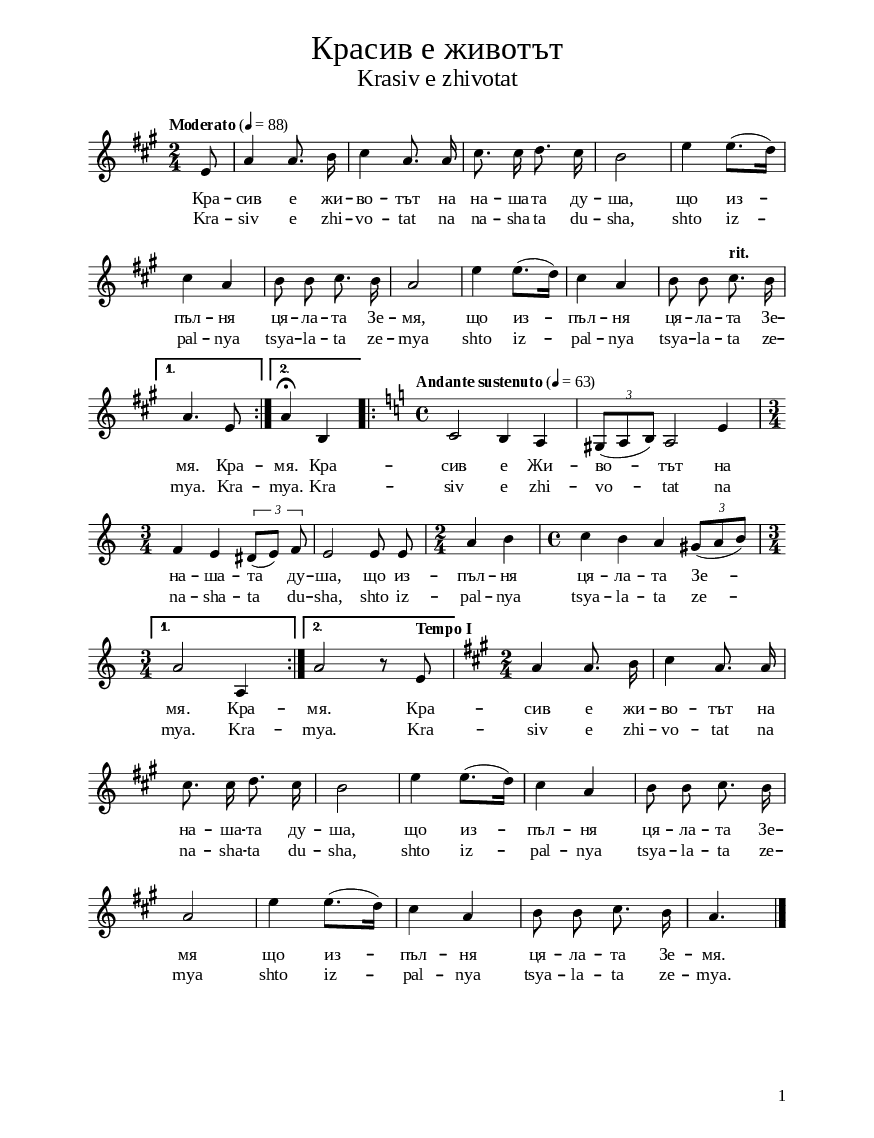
\version "2.24.0"

% include paper part and global functions
\include "include/globals.ily"

\bookpart {
  \label #'ref103
  \tocItem \markup "Красив е животът – Krasiv e zhivotat"
  \include "include/bookpart-paper.ily"
  \score {
    \include "include/score-layout.ily"


    \new Voice \absolute{

      \clef treble
      \key a \major
      \time 2/4
      \tempoFunc "Moderato" 4 "88"
      \autoBeamOff

      \partial 8

      \repeat volta 2 {
        e'8 | a'4 a'8. b'16 | cis''4 a'8. a'16 | cis''8. cis''16 d''8. cis''16 | b'2 | e''4 e''8. ( [ d''16 ] ) \break |

        cis''4 a' | b'8 b' cis''8. b'16 | a'2 | e''4 e''8. ( [ d''16 ] ) | cis''4 a' |  b'8 b' \tempo "rit." cis''8. b'16 | \break
      }
      \alternative {
        {  a'4. e'8 | }
        {  a'4\fermata b4 \tempoFunc "Andante sustenuto" 4 "63" }
      }

      \key c \major \time 4/4 \repeat volta 2 {
        c'2 b4 a |  \tuplet 3/2 { gis8 [ ( a b ) ] } a2 e'4 | \break

        \time 3/4 f'4 e' \tuplet 3/2 { dis'8 [ ( e' )  ] f' } | e'2 e'8 e'8 | \time 2/4 a'4 b'4 | \time 4/4 c''4 b' a' \tuplet 3/2 { gis'8 [ ( a' b' ) ] } | \break
        \time 3/4
      }


      \alternative {
        {  a'2 a4 | }
        {
          a'2 r8  \tempo "Tempo I"
          e'8 |
        }
      }

      \time 2/4 \key a \major a'4 a'8. b'16 | cis''4 a'8. a'16 | \break

      cis''8. cis''16 d''8. cis''16 | b'2 |e''4  e''8. [ ( d''16 ) ] | cis''4 a'4 | b'8 b' cis''8. b'16 | \break

      a'2 | e''4 e''8. [ ( d''16 ) ]  | cis''4 a' | b'8 b' cis''8. b'16 | a'4. \bar "|."

    }

    \addlyrics {
      Кра -- сив е жи -- во -- тът на на -- ша -- та ду -- ша,

      що из -- пъл -- ня ця -- ла -- та Зе -- мя,

      що из -- пъл -- ня ця -- ла -- та Зе -- мя. Кра -- мя.

      Кра -- сив е Жи -- во -- тът на на -- ша -- та ду -- ша,

      що из -- пъл -- ня ця -- ла -- та Зе -- мя. Кра -- мя.

      Кра -- сив е жи -- во -- тът на на -- ша -- та ду -- ша,

      що из -- пъл -- ня ця -- ла -- та Зе -- мя

      що из -- пъл -- ня ця -- ла -- та Зе -- мя.
    }
    \addlyrics {
      Kra -- siv e zhi -- vo -- tat na na -- sha -- ta du -- sha,

      shto iz -- pal -- nya tsya -- la -- ta ze -- mya

      shto iz -- pal -- nya tsya -- la -- ta ze -- mya. Kra -- mya.

      Kra -- siv e zhi -- vo -- tat na na -- sha -- ta du -- sha,

      shto iz -- pal -- nya tsya -- la -- ta ze -- mya. Kra -- mya.

      Kra -- siv e zhi -- vo -- tat na na -- sha -- ta du -- sha,

      shto iz -- pal -- nya tsya -- la -- ta ze -- mya

      shto iz -- pal -- nya tsya -- la -- ta ze -- mya.
    }


    \header {
      title = \titleFunc "Красив е животът" "Krasiv e zhivotat"
    }

    \midi{}

  } % score

  \pageBreak
  \version "2.24.0"

\markup \fill-line { \fontsize #deTitleFontSize "Schön ist das Leben" }
\markup \null
\markup \null
\markup \fontsize #deCoupletFontSize {
  \hspace #17
  \override #`(baseline-skip . ,deCoupletBaselineSkip)

  \column {
    \line { " "Schön ist das Leben unserer Seele, }

    \line { " "was die ganze Erde erfüllt. }

    \line { " "Schön ist das Leben unserer Seele, }

    \line { " "was die ganze Erde erfüllt. }

    \line { " "Schön ist das Leben unserer Seele, }

    \line { " "was die ganze Erde erfüllt,  }
    \line { " "was die ganze Erde erfüllt.  }


  }


}


} % bookpart
